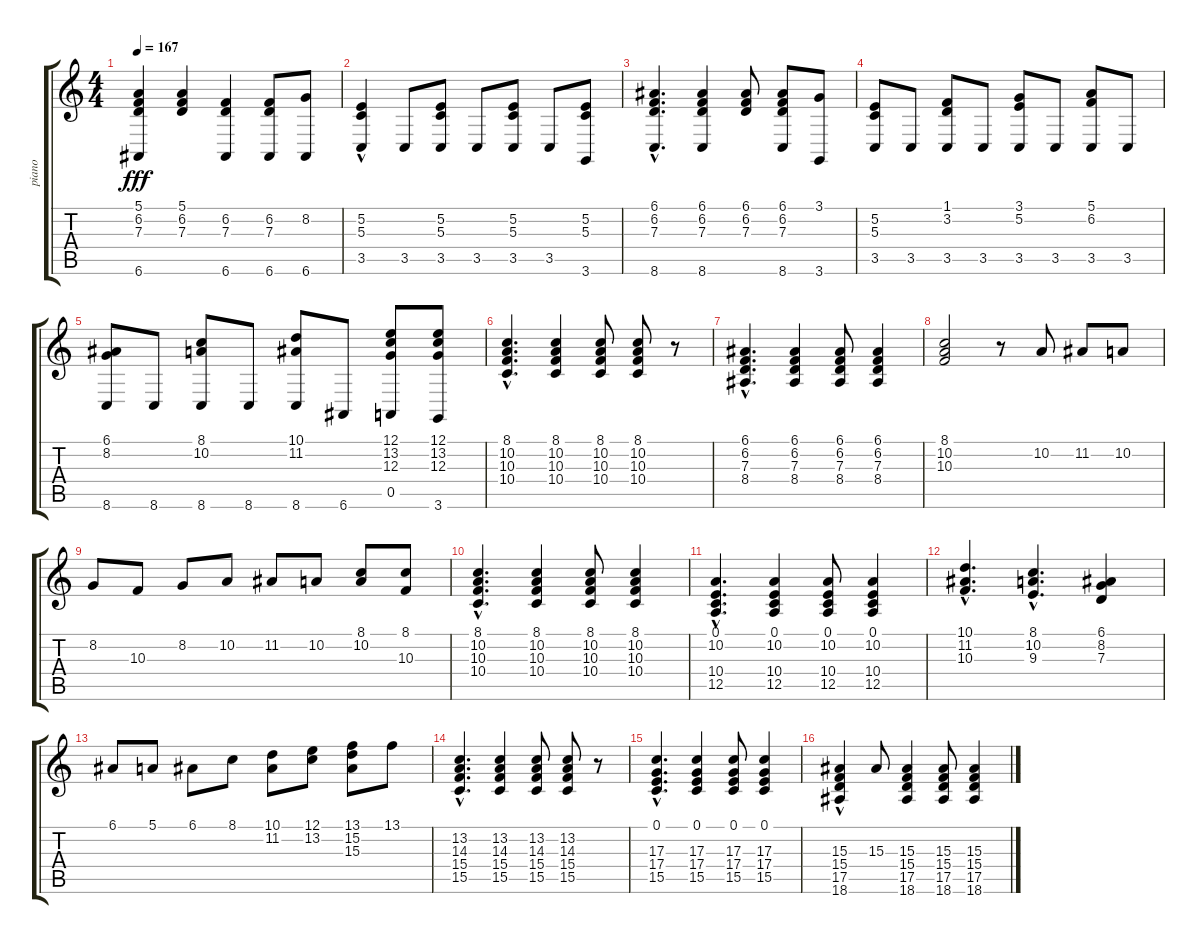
\track ("piano" "piano") {instrument brightacousticpiano}
\staff {score tabs}
\tuning (E4 B3 G3 D3 A2 E2) {hide}
\ts (4 4)
\tempo 167
\clef g2
\ks c
(5.1 6.2 7.3 6.6).4{dy fff} (5.1 6.2 7.3).4 (6.2 7.3 6.6).4 (6.2 7.3 6.6).8 (8.2 6.6).8 |
(5.2{hac} 5.3{hac} 3.5).4 3.5.8 (5.2 5.3 3.5).8 3.5.8 (5.2 5.3 3.5).8 3.5.8 (5.2 5.3 3.6).8 |
(6.1{hac} 6.2{hac} 7.3{hac} 8.6{hac}).4{d} (6.1 6.2 7.3 8.6).4 (6.1 6.2 7.3).8 (6.1 6.2 7.3 8.6).8 (3.1 3.6).8 |
(5.2 5.3 3.5).8 3.5.8 (1.1 3.2 3.5).8 3.5.8 (3.1 5.2 3.5).8 3.5.8 (5.1 6.2 3.5).8 3.5.8 |
(6.1 8.2 8.6).8 8.6.8 (8.1 10.2 8.6).8 8.6.8 (10.1 11.2 8.6).8 6.6.8 (12.1 13.2 12.3 0.5).8 (12.1 13.2 12.3 3.6).8 |
(8.1{hac} 10.2{hac} 10.3{hac} 10.4{hac}).4{d} (8.1 10.2 10.3 10.4).4 (8.1 10.2 10.3 10.4).8 (8.1 10.2 10.3 10.4).8 r.8 |
(6.1{hac} 6.2{hac} 7.3{hac} 8.4{hac}).4{d} (6.1 6.2 7.3 8.4).4 (6.1 6.2 7.3 8.4).8 (6.1 6.2 7.3 8.4).4 |
(8.1 10.2 10.3).2 r.8 10.2.8 11.2.8 10.2.8 |
8.2.8 10.3.8 8.2.8 10.2.8 11.2.8 10.2.8 (8.1 10.2).8 (8.1 10.3).8 |
(8.1{hac} 10.2{hac} 10.3{hac} 10.4{hac}).4{d} (8.1 10.2 10.3 10.4).4 (8.1 10.2 10.3 10.4).8 (8.1 10.2 10.3 10.4).4 |
(0.1{hac} 10.2{hac} 10.4{hac} 12.5{hac}).4{d} (0.1 10.2 10.4 12.5).4 (0.1 10.2 10.4 12.5).8 (0.1 10.2 10.4 12.5).4 |
(10.1{hac} 11.2{hac} 10.3{hac}).4{d} (8.1{hac} 10.2{hac} 9.3{hac}).4{d} (6.1 8.2 7.3).4 |
6.1.8 5.1.8 6.1.8 8.1.8 (10.1 11.2).8 (12.1 13.2).8 (13.1 15.2 15.3).8 13.1.8 |
(13.2{hac} 14.3{hac} 15.4{hac} 15.5{hac}).4{d} (13.2 14.3 15.4 15.5).4 (13.2 14.3 15.4 15.5).8 (13.2 14.3 15.4 15.5).8 r.8 |
(0.1{hac} 17.3{hac} 17.4{hac} 15.5{hac}).4{d} (0.1 17.3 17.4 15.5).4 (0.1 17.3 17.4 15.5).8 (0.1 17.3 17.4 15.5).4 |
(15.3 15.4{hac} 17.5{hac} 18.6{hac}).4 15.3.8 (15.3 15.4 17.5 18.6).4 (15.3 15.4 17.5 18.6).8 (15.3 15.4 17.5 18.6).4
